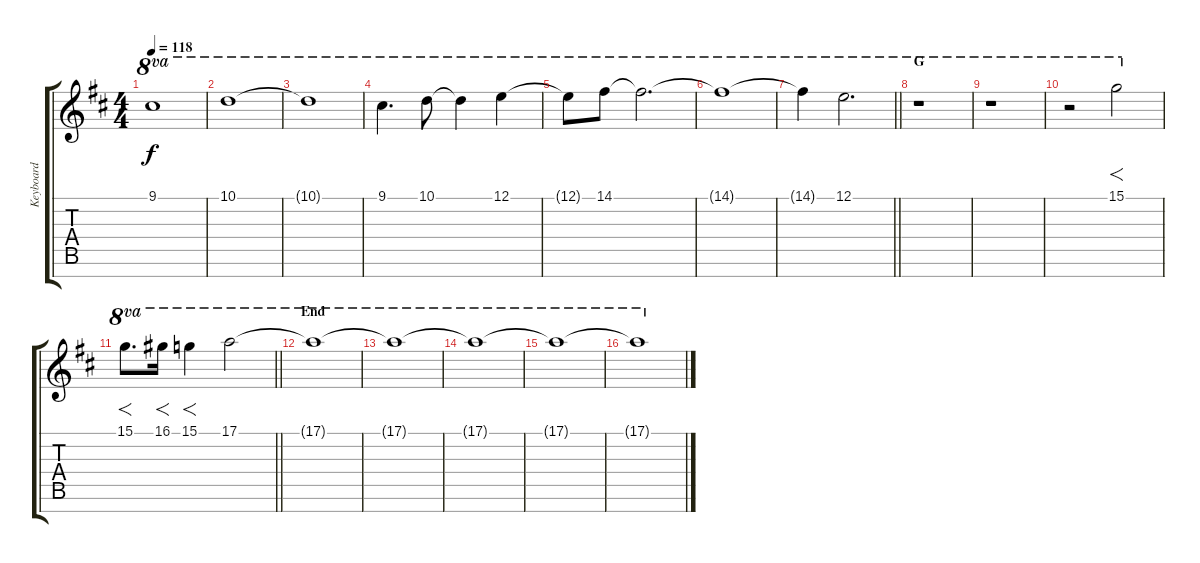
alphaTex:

\track ("Keyboard" "Keyboard") {instrument rockorgan}
\staff {score tabs}
\tuning (E5 B4 G4 D4 A3 E3 B2) {hide}
\ts (4 4)
\tempo 118
\clef g2
\ks d
9.1{t}.1{ot 8va dy f} |
10.1.1{ot 8va} |
10.1{t}.1{ot 8va} |
9.1.4{d ot 8va} 10.1.8{ot 8va} 10.1{t}.4{ot 8va} 12.1.4{ot 8va} |
12.1{t}.8{ot 8va} 14.1.8{ot 8va} 14.1{t}.2{d ot 8va} |
14.1{t}.1{ot 8va} |
\barLineRight lightlight
14.1{t}.4{ot 8va} 12.1.2{d ot 8va} |
\section ("" "G")
r.1{ot 8va} |
r.1{ot 8va} |
r.2{ot 8va} 15.1.2{f ot 8va} |
\barLineRight lightlight
15.1.8{f d ot 8va} 16.1.16{f ot 8va} 15.1.4{f ot 8va} 17.1.2{ot 8va} |
\section ("" "End")
17.1{t}.1{ot 8va} |
17.1{t}.1{ot 8va} |
17.1{t}.1{ot 8va} |
17.1{t}.1{ot 8va} |
17.1{t}.1{ot 8va}
